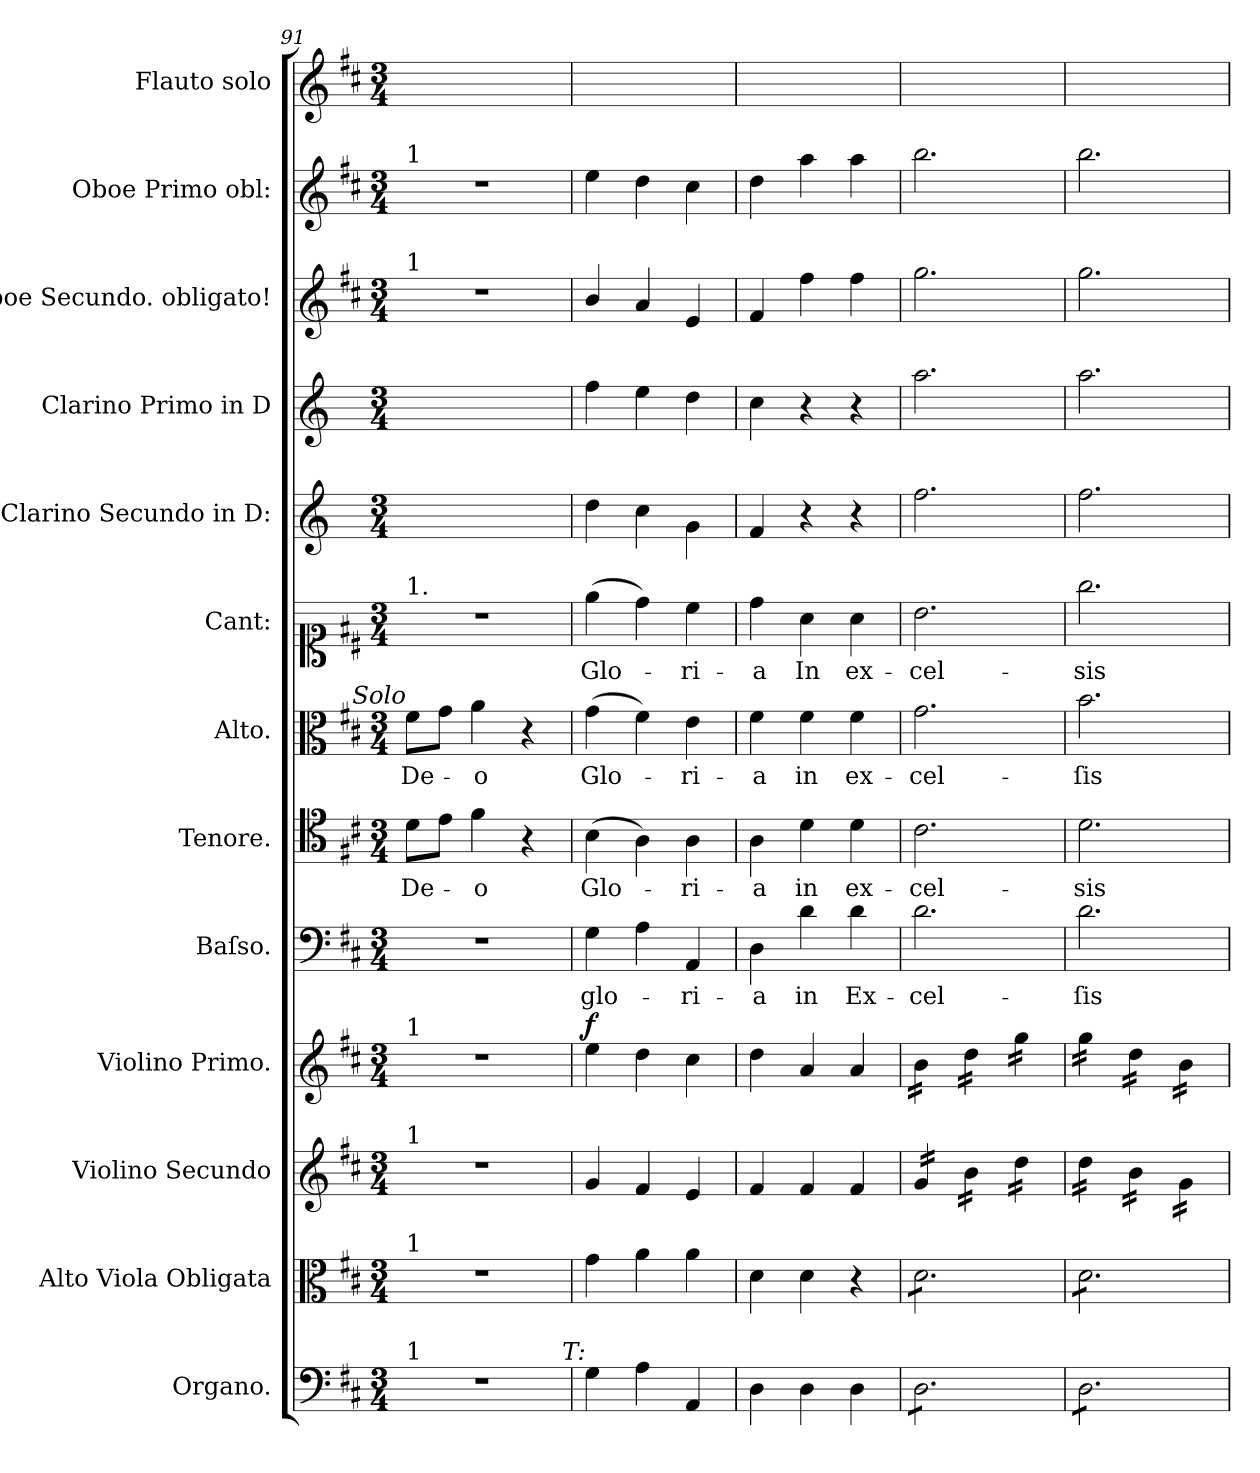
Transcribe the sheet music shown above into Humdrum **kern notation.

**kern	**kern	**kern	**kern	**dynam	**kern	**text	**kern	**text	**kern	**text	**kern	**text	**kern	**kern	**kern	**kern	**kern
*part13	*part12	*part11	*part10	*part10	*part9	*part9	*part8	*part8	*part7	*part7	*part6	*part6	*part5	*part4	*part3	*part2	*part1
*staff13	*staff12	*staff11	*staff10	*staff10	*staff9	*staff9	*staff8	*staff8	*staff7	*staff7	*staff6	*staff6	*staff5	*staff4	*staff3	*staff2	*staff1
*I"Organo.	*I"Alto Viola Obligata	*I"Violino Secundo	*I"Violino Primo.	*	*I"Baſso.	*	*I"Tenore.	*	*I"Alto.	*	*I"Cant:	*	*I"Clarino Secundo in D:	*I"Clarino Primo in D	*I"Oboe Secundo. obligato!	*I"Oboe Primo obl:	*I"Flauto solo
*I'org	*I'Vla	*I'vl 2	*I'vl 1	*	*I'B	*	*I'T	*	*I'A	*	*	*	*I'clno 2	*I'clno 1	*I'ob 2	*I'ob 1	*I'fl
*clefF4	*clefC3	*clefG2	*clefG2	*	*clefF4	*	*clefC4	*	*clefC3	*	*clefC1	*	*clefG2	*clefG2	*clefG2	*clefG2	*clefG2
*	*	*	*	*	*	*	*	*	*	*	*	*	*ITrd-1c-2	*ITrd-1c-2	*	*	*
*k[f#c#]	*k[f#c#]	*k[f#c#]	*k[f#c#]	*	*k[f#c#]	*	*k[f#c#]	*	*k[f#c#]	*	*k[f#c#]	*	*k[f#c#]	*k[f#c#]	*k[f#c#]	*k[f#c#]	*k[f#c#]
*D:	*D:	*D:	*D:	*	*D:	*	*D:	*	*D:	*	*D:	*	*	*	*D:	*D:	*D:
*M3/4	*M3/4	*M3/4	*M3/4	*	*M3/4	*	*M3/4	*	*M3/4	*	*M3/4	*	*M3/4	*M3/4	*M3/4	*M3/4	*M3/4
=91	=91	=91	=91	=91	=91	=91	=91	=91	=91	=91	=91	=91	=91	=91	=91	=91	=91
!	!	!	!	!	!	!	!	!	!	!	!	!	!	!	!	!LO:TX:a:t=1	!
!	!	!	!	!	!	!	!	!	!	!	!	!	!	!	!LO:TX:a:t=1	!	!
!	!	!	!	!	!	!	!	!	!	!	!LO:TX:a:t=1.	!	!	!	!	!	!
!	!	!	!	!	!	!	!	!	!LO:TX:a:i:rj:t=Solo	!	!	!	!	!	!	!	!
!	!	!	!LO:TX:a:t=1	!	!	!	!	!	!	!	!	!	!	!	!	!	!
!	!	!LO:TX:a:t=1	!	!	!	!	!	!	!	!	!	!	!	!	!	!	!
!	!LO:TX:a:t=1	!	!	!	!	!	!	!	!	!	!	!	!	!	!	!	!
!LO:TX:a:t=1	!	!	!	!	!	!	!	!	!	!	!	!	!	!	!	!	!
2.r	2.r	2.r	2.r	.	2.r	.	8d\L	De-	8f#\L	De-	2.r	.	2.ryy	2.ryy	2.r	2.r	2.ryy
.	.	.	.	.	.	.	8e\J	.	8g\J	.	.	.	.	.	.	.	.
.	.	.	.	.	.	.	4f#\	-o	4a\	-o	.	.	.	.	.	.	.
.	.	.	.	.	.	.	4r	.	4r	.	.	.	.	.	.	.	.
=92	=92	=92	=92	=92	=92	=92	=92	=92	=92	=92	=92	=92	=92	=92	=92	=92	=92
!LO:TX:a:i:rj:t=T&colon;	!	!	!	!	!	!	!	!	!	!	!	!	!	!	!	!	!
!	!	!	!	!LO:DY:a	!	!	!	!	!	!	!	!	!	!	!	!	!
4G\	4g\	4g/	4ee\	f	4G\	glo-	(>4B\	Glo-	(>4g\	Glo-	(>4ee\	Glo-	4ee\	4gg\	4b/	4ee\	2.ryy
4A\	4a\	4f#/	4dd\	.	4A\	.	4A\)	.	4f#\)	.	4dd\)	.	4dd\	4ff#\	4a/	4dd\	.
4AA/	4a\	4e/	4cc#\	.	4AA/	-ri-	4A\	-ri-	4e\	-ri-	4cc#\	-ri-	4a\	4ee\	4e/	4cc#\	.
=93	=93	=93	=93	=93	=93	=93	=93	=93	=93	=93	=93	=93	=93	=93	=93	=93	=93
4D\	4d\	4f#/	4dd\	.	4D\	-a	4A\	-a	4f#\	-a	4dd\	-a	4g/	4dd\	4f#/	4dd\	2.ryy
4D\	4d\	4f#/	4a/	.	4d\	in	4d\	in	4f#\	in	4a\	In	4r	4r	4ff#\	4aa\	.
4D\	4r	4f#/	4a/	.	4d\	Ex-	4d\	ex-	4f#\	ex-	4a\	ex-	4r	4r	4ff#\	4aa\	.
=94	=94	=94	=94	=94	=94	=94	=94	=94	=94	=94	=94	=94	=94	=94	=94	=94	=94
*tremolo	*	*	*	*	*	*	*	*	*	*	*	*	*	*	*	*	*
*	*tremolo	*	*	*	*	*	*	*	*	*	*	*	*	*	*	*	*
*	*	*tremolo	*	*	*	*	*	*	*	*	*	*	*	*	*	*	*
*	*	*	*tremolo	*	*	*	*	*	*	*	*	*	*	*	*	*	*
8D\L	8d\L	16g/LL	16b\LL	.	2.d\	-cel-	2.c#\	-cel-	2.g\	-cel-	2.b\	-cel-	2.gg\	2.bb\	2.gg\	2.bb\	2.ryy
.	.	16g/	16b\	.	.	.	.	.	.	.	.	.	.	.	.	.	.
8D\	8d\	16g/	16b\	.	.	.	.	.	.	.	.	.	.	.	.	.	.
.	.	16g/JJ	16b\JJ	.	.	.	.	.	.	.	.	.	.	.	.	.	.
8D\	8d\	16b\LL	16dd\LL	.	.	.	.	.	.	.	.	.	.	.	.	.	.
.	.	16b\	16dd\	.	.	.	.	.	.	.	.	.	.	.	.	.	.
8D\	8d\	16b\	16dd\	.	.	.	.	.	.	.	.	.	.	.	.	.	.
.	.	16b\JJ	16dd\JJ	.	.	.	.	.	.	.	.	.	.	.	.	.	.
8D\	8d\	16dd\LL	16gg\LL	.	.	.	.	.	.	.	.	.	.	.	.	.	.
.	.	16dd\	16gg\	.	.	.	.	.	.	.	.	.	.	.	.	.	.
8D\J	8d\J	16dd\	16gg\	.	.	.	.	.	.	.	.	.	.	.	.	.	.
.	.	16dd\JJ	16gg\JJ	.	.	.	.	.	.	.	.	.	.	.	.	.	.
=95	=95	=95	=95	=95	=95	=95	=95	=95	=95	=95	=95	=95	=95	=95	=95	=95	=95
8D\L	8d\L	16dd\LL	16gg\LL	.	2.d\	-ſis	2.d\	-sis	2.b\	-ſis	2.gg\	-sis	2.gg\	2.bb\	2.gg\	2.bb\	2.ryy
.	.	16dd\	16gg\	.	.	.	.	.	.	.	.	.	.	.	.	.	.
8D\	8d\	16dd\	16gg\	.	.	.	.	.	.	.	.	.	.	.	.	.	.
.	.	16dd\JJ	16gg\JJ	.	.	.	.	.	.	.	.	.	.	.	.	.	.
8D\	8d\	16b\LL	16dd\LL	.	.	.	.	.	.	.	.	.	.	.	.	.	.
.	.	16b\	16dd\	.	.	.	.	.	.	.	.	.	.	.	.	.	.
8D\	8d\	16b\	16dd\	.	.	.	.	.	.	.	.	.	.	.	.	.	.
.	.	16b\JJ	16dd\JJ	.	.	.	.	.	.	.	.	.	.	.	.	.	.
8D\	8d\	16g\LL	16b\LL	.	.	.	.	.	.	.	.	.	.	.	.	.	.
.	.	16g\	16b\	.	.	.	.	.	.	.	.	.	.	.	.	.	.
8D\J	8d\J	16g\	16b\	.	.	.	.	.	.	.	.	.	.	.	.	.	.
*	*Xtremolo	*	*	*	*	*	*	*	*	*	*	*	*	*	*	*	*
*Xtremolo	*	*	*	*	*	*	*	*	*	*	*	*	*	*	*	*	*
.	.	16g\JJ	16b\JJ	.	.	.	.	.	.	.	.	.	.	.	.	.	.
*	*	*	*Xtremolo	*	*	*	*	*	*	*	*	*	*	*	*	*	*
*	*	*Xtremolo	*	*	*	*	*	*	*	*	*	*	*	*	*	*	*
=	=	=	=	=	=	=	=	=	=	=	=	=	=	=	=	=	=
*-	*-	*-	*-	*-	*-	*-	*-	*-	*-	*-	*-	*-	*-	*-	*-	*-	*-
